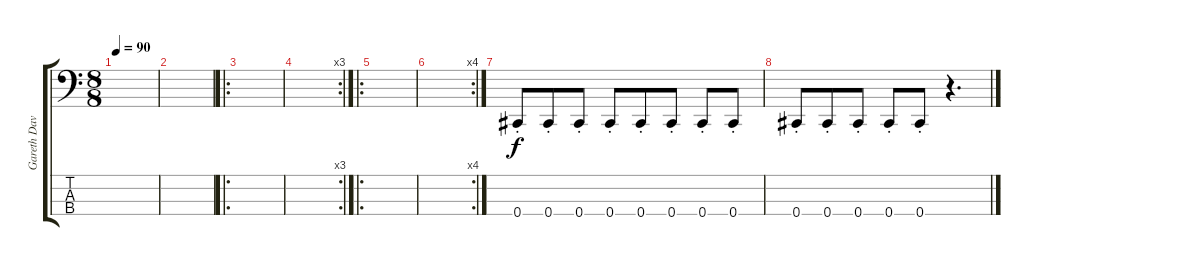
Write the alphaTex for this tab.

\track ("Gareth Davies" "Gareth Dav") {instrument electricbasspick}
\staff {score tabs}
\tuning (Gb2 Db2 Ab1 Db1) {hide}
\ts (8 8)
\tempo 90
\clef f4
\ks c
|
|
\ro
|
\rc 3
|
\ro
|
\rc 4
|
0.4{st}.8 0.4{st}.8 0.4{st}.8 0.4{st}.8 0.4{st}.8 0.4{st}.8 0.4{st}.8 0.4{st}.8 |
0.4{st}.8 0.4{st}.8 0.4{st}.8 0.4{st}.8 0.4{st}.8 r.4{d}
